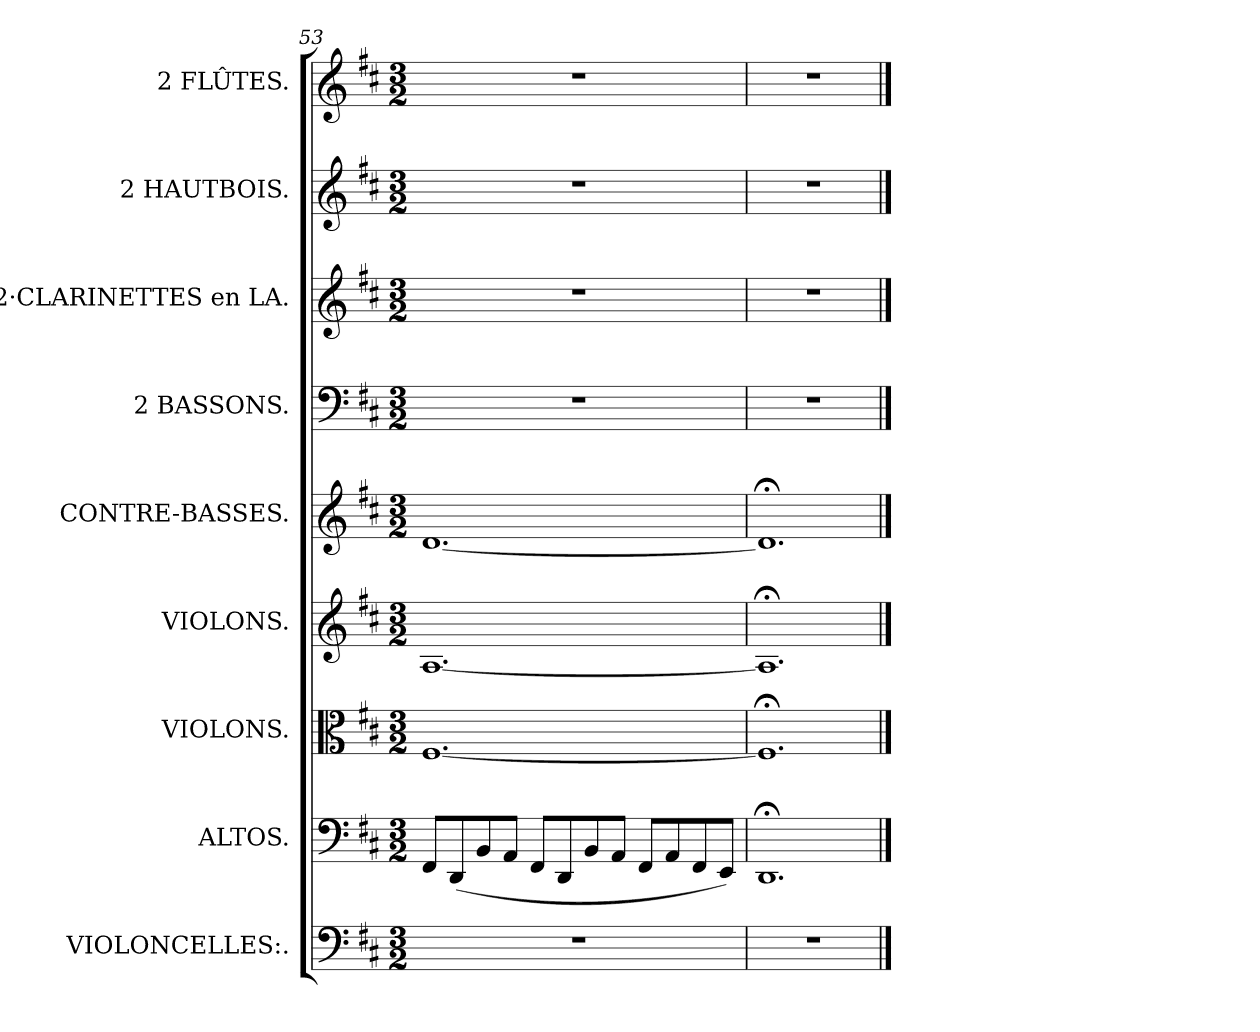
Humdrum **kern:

**kern	**kern	**kern	**kern	**kern	**kern	**kern	**kern	**kern
*part9	*part8	*part7	*part6	*part5	*part4	*part3	*part2	*part1
*staff9	*staff8	*staff7	*staff6	*staff5	*staff4	*staff3	*staff2	*staff1
*I"VIOLONCELLES:.	*I"ALTOS.	*I"VIOLONS.	*I"VIOLONS.	*I"CONTRE-BASSES.	*I"2 BASSONS.	*I"2·CLARINETTES en LA.	*I"2 HAUTBOIS.	*I"2 FLÛTES.
*clefF4	*clefF4	*clefC3	*clefG2	*clefG2	*clefF4	*clefG2	*clefG2	*clefG2
*	*	*	*	*	*	*ITrd2c3	*	*
*k[f#c#]	*k[f#c#]	*k[f#c#]	*k[f#c#]	*k[f#c#]	*k[f#c#]	*k[f#c#g#d#a#]	*k[f#c#]	*k[f#c#]
*D:	*D:	*D:	*D:	*D:	*D:	*B:	*D:	*D:
*M3/2	*M3/2	*M3/2	*M3/2	*M3/2	*M3/2	*M3/2	*M3/2	*M3/2
=53	=53	=53	=53	=53	=53	=53	=53	=53
1.r	8FF#/L	[1.F#/	[1.A/	[1.d/	1.r	1.r	1.r	1.r
.	(8DD/	.	.	.	.	.	.	.
.	8BB/	.	.	.	.	.	.	.
.	8AA/J	.	.	.	.	.	.	.
.	8FF#/L	.	.	.	.	.	.	.
.	8DD/	.	.	.	.	.	.	.
.	8BB/	.	.	.	.	.	.	.
.	8AA/J	.	.	.	.	.	.	.
.	8FF#/L	.	.	.	.	.	.	.
.	8AA/	.	.	.	.	.	.	.
.	8FF#/	.	.	.	.	.	.	.
.	8EE/J)	.	.	.	.	.	.	.
=54	=54	=54	=54	=54	=54	=54	=54	=54
1.r	1.DD;</	1.F#;</]	1.A;</]	1.d;</]	1.r	1.r	1.r	1.r
==	==	==	==	==	==	==	==	==
*-	*-	*-	*-	*-	*-	*-	*-	*-
